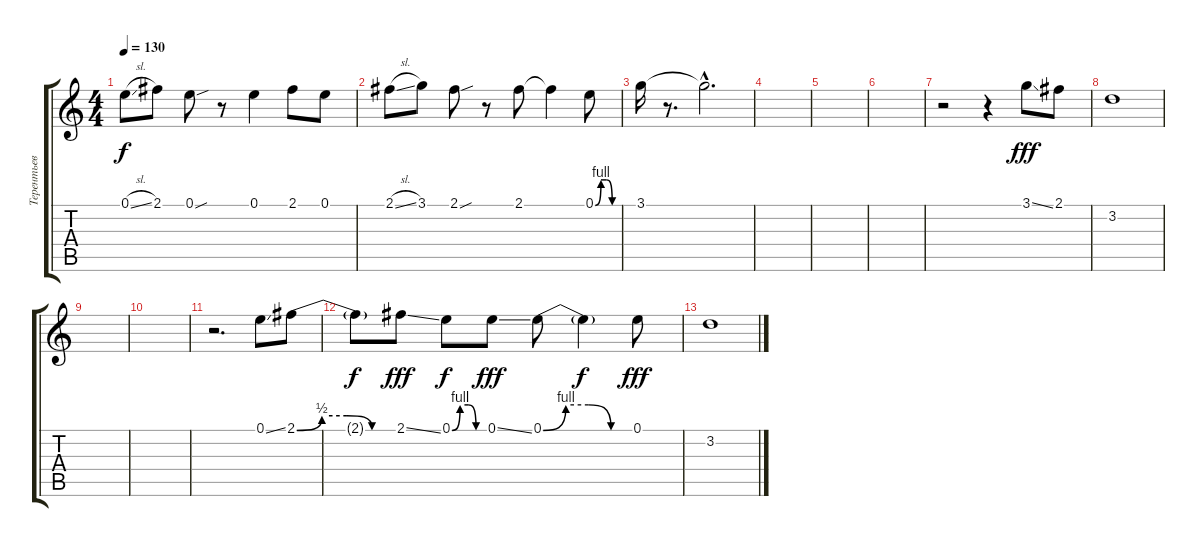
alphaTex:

\track ("Терентьев" "Терентьев") {instrument distortionguitar}
\staff {score tabs}
\tuning (E4 B3 G3 D3 A2 E2) {hide}
\ts (4 4)
\tempo 130
\clef g2
\ks c
0.1{sl}.8{dy f} 2.1.8 0.1{sou}.8 r.8 0.1.4 2.1.8 0.1.8 |
2.1{sl}.8 3.1.8 2.1{sou}.8 r.8 2.1.8 2.1{t}.4 0.1{be (custom 0 0 15 4 30 4 45 0 60 0)}.8 |
3.1.16 r.8{d} 3.1{hac t}.2{d} |
|
|
|
r.2 r.4 3.1{ss}.8{dy fff} 2.1.8 |
3.2.1 |
|
|
r.2{d} 0.1{ss}.8 2.1{be (custom 0 0 15 2 30 2 45 0 60 0)}.8 |
2.1{t}.8{dy f} 2.1{ss}.8{dy fff} 0.1{be (custom 0 0 15 4 30 4 45 0 60 0)}.8{dy f} 0.1{ss}.8{dy fff} 0.1{be (custom 0 0 15 4 30 4 45 0 60 0)}.8 0.1{t}.4{dy f} 0.1.8{dy fff} |
3.2.1
